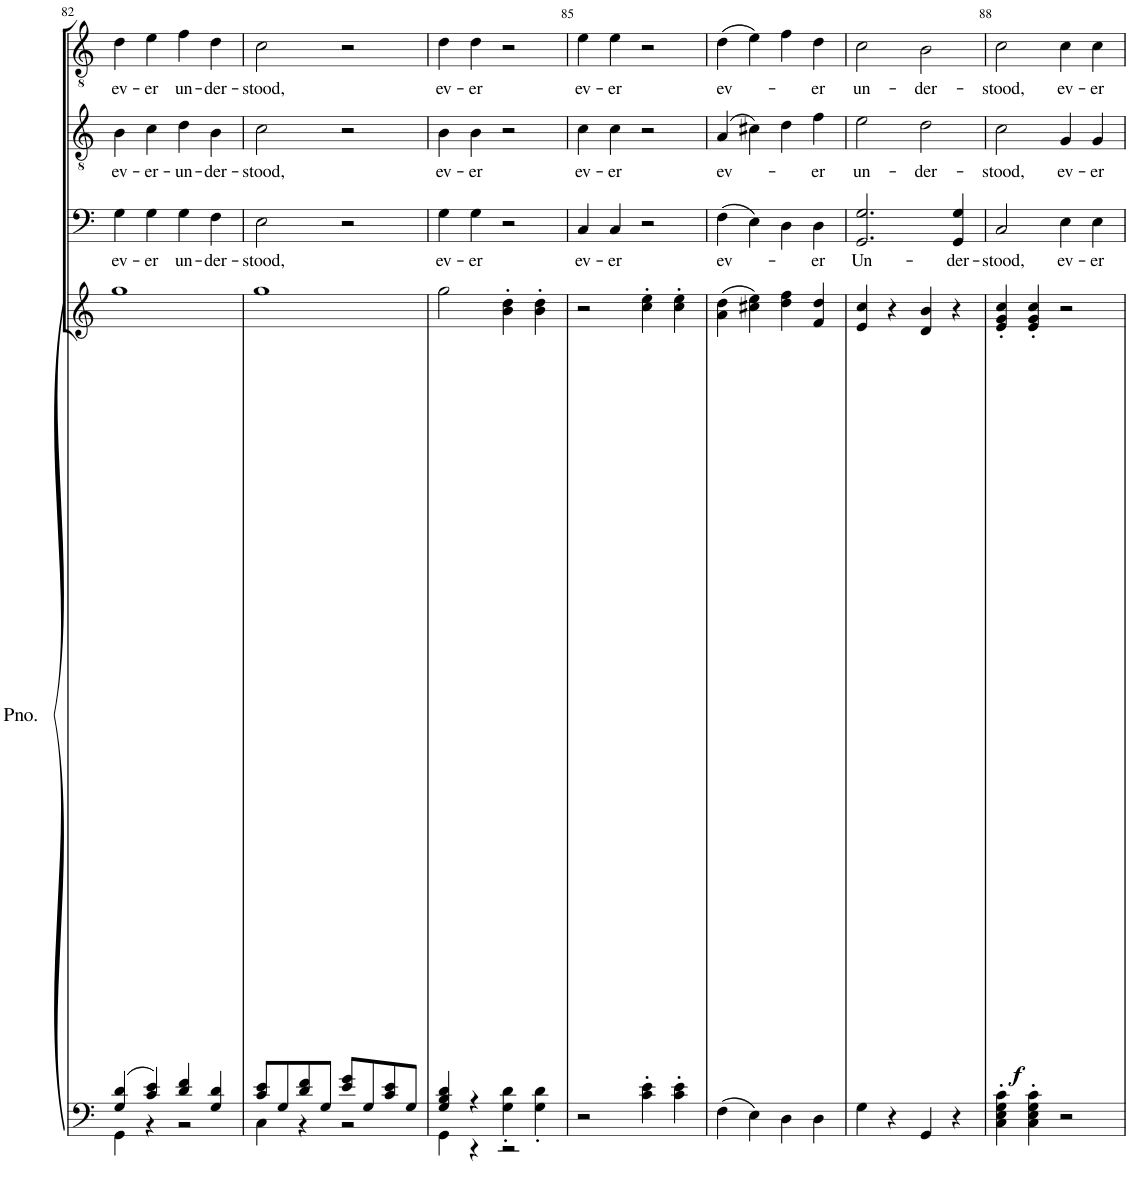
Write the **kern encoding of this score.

**kern	**kern	**dynam	**kern	**text	**kern	**text	**kern	**text
*part4	*part4	*part4	*part3	*part3	*part2	*part2	*part1	*part1
*staff5	*staff4	*staff4/5	*staff3	*staff3	*staff2	*staff2	*staff1	*staff1
*I"Piano	*	*	*I"Bass	*	*I"Tenor	*	*I"Tenor	*
*I'Pno.	*	*	*I'B	*	*I'T	*	*I'T	*
!!LO:PB:g=z
*clefF4	*clefG2	*	*clefF4	*	*clefGv2	*	*clefGv2	*
*k[]	*k[]	*	*k[]	*	*k[]	*	*k[]	*
*M4/4	*M4/4	*	*M4/4	*	*M4/4	*	*M4/4	*
*met(c|)	*met(c|)	*	*met(c|)	*	*met(c|)	*	*met(c|)	*
=82	=82	=82	=82	=82	=82	=82	=82	=82
*^	*	*	*	*	*	*	*	*
!	!	!	!	!	!LO:LY:b	!	!LO:LY:b	!	!LO:LY:b
4G/ 4d/	4GG\	1gg	.	4G\	ev-	4B\	ev-	4d\	ev-
!	!	!	!	!	!LO:LY:b	!	!LO:LY:b	!	!LO:LY:b
4c/ 4e/	4r	.	.	4G\	-er	4c\	-er-	4e\	-er
!	!	!	!	!	!LO:LY:b	!	!LO:LY:b	!	!LO:LY:b
4d/ 4f/	2r	.	.	4G\	un-	4d\	-un-	4f\	un-
!	!	!	!	!	!LO:LY:b	!	!LO:LY:b	!	!LO:LY:b
4G/ 4d/	.	.	.	4F\	-der-	4B\	-der-	4d\	-der-
=83	=83	=83	=83	=83	=83	=83	=83	=83	=83
!	!	!	!	!	!LO:LY:b	!	!LO:LY:b	!	!LO:LY:b
8c/ 8e/L	4C\	1gg	.	2E\	-stood,	2c\	-stood,	2c\	-stood,
8G/	.	.	.	.	.	.	.	.	.
8d/ 8f/	4r	.	.	.	.	.	.	.	.
8G/J	.	.	.	.	.	.	.	.	.
8e/ 8g/L	2r	.	.	2r	.	2r	.	2r	.
8G/	.	.	.	.	.	.	.	.	.
8c/ 8e/	.	.	.	.	.	.	.	.	.
8G/J	.	.	.	.	.	.	.	.	.
=84	=84	=84	=84	=84	=84	=84	=84	=84	=84
!	!	!	!	!	!LO:LY:b	!	!LO:LY:b	!	!LO:LY:b
4G/ 4B/ 4d/	4GG\	2gg\	.	4G\	ev-	4B\	ev-	4d\	ev-
!	!	!	!	!	!LO:LY:b	!	!LO:LY:b	!	!LO:LY:b
4r	4r	.	.	4G\	-er	4B\	-er	4d\	-er
4G\' 4d\'	2r	4b\' 4dd\'	.	2r	.	2r	.	2r	.
4G\' 4d\'	.	4b\' 4dd\'	.	.	.	.	.	.	.
*v	*v	*	*	*	*	*	*	*	*
=85	=85	=85	=85	=85	=85	=85	=85	=85
!	!	!	!	!LO:LY:b	!	!LO:LY:b	!	!LO:LY:b
2r	2r	.	4C/	ev-	4c\	ev-	4e\	ev-
!	!	!	!	!LO:LY:b	!	!LO:LY:b	!	!LO:LY:b
.	.	.	4C/	-er	4c\	-er	4e\	-er
4c\' 4e\'	4cc\' 4ee\'	.	2r	.	2r	.	2r	.
4c\' 4e\'	4cc\' 4ee\'	.	.	.	.	.	.	.
=86	=86	=86	=86	=86	=86	=86	=86	=86
!	!	!	!	!LO:LY:b	!	!LO:LY:b	!	!LO:LY:b
4F\	(4a\ 4dd\	.	(4F\	ev-	(4A/	ev-	(4d\	ev-
4E\	4cc#X\ 4ee\)	.	4E\)	.	4c#X\)	.	4e\)	.
4D\	4dd\ 4ff\	.	4D\	.	4d\	.	4f\	.
!	!	!	!	!LO:LY:b	!	!LO:LY:b	!	!LO:LY:b
4D\	4f/ 4dd/	.	4D\	-er	4f\	-er	4d\	-er
=87	=87	=87	=87	=87	=87	=87	=87	=87
!	!	!	!	!LO:LY:b	!	!LO:LY:b	!	!LO:LY:b
4G\	4e/ 4cc/	.	2.GG/ 2.G/	Un-	2e\	un-	2c\	un-
4r	4r	.	.	.	.	.	.	.
!	!	!	!	!	!	!LO:LY:b	!	!LO:LY:b
4GG/	4d/ 4b/	.	.	.	2d\	-der-	2B\	-der-
!	!	!	!	!LO:LY:b	!	!	!	!
4r	4r	.	4GG/ 4G/	-der-	.	.	.	.
=88	=88	=88	=88	=88	=88	=88	=88	=88
!	!	!LO:DY:b	!	!LO:LY:b	!	!LO:LY:b	!	!LO:LY:b
4C\' 4E\' 4G\' 4c\'	4e/' 4g/' 4cc/'	f	2C/	-stood,	2c\	-stood,	2c\	-stood,
4C\' 4E\' 4G\' 4c\'	4e/' 4g/' 4cc/'	.	.	.	.	.	.	.
!	!	!	!	!LO:LY:b	!	!LO:LY:b	!	!LO:LY:b
2r	2r	.	4E\	ev-	4G/	ev-	4c\	ev-
!	!	!	!	!LO:LY:b	!	!LO:LY:b	!	!LO:LY:b
.	.	.	4E\	-er	4G/	-er	4c\	-er
=	=	=	=	=	=	=	=	=
*-	*-	*-	*-	*-	*-	*-	*-	*-
